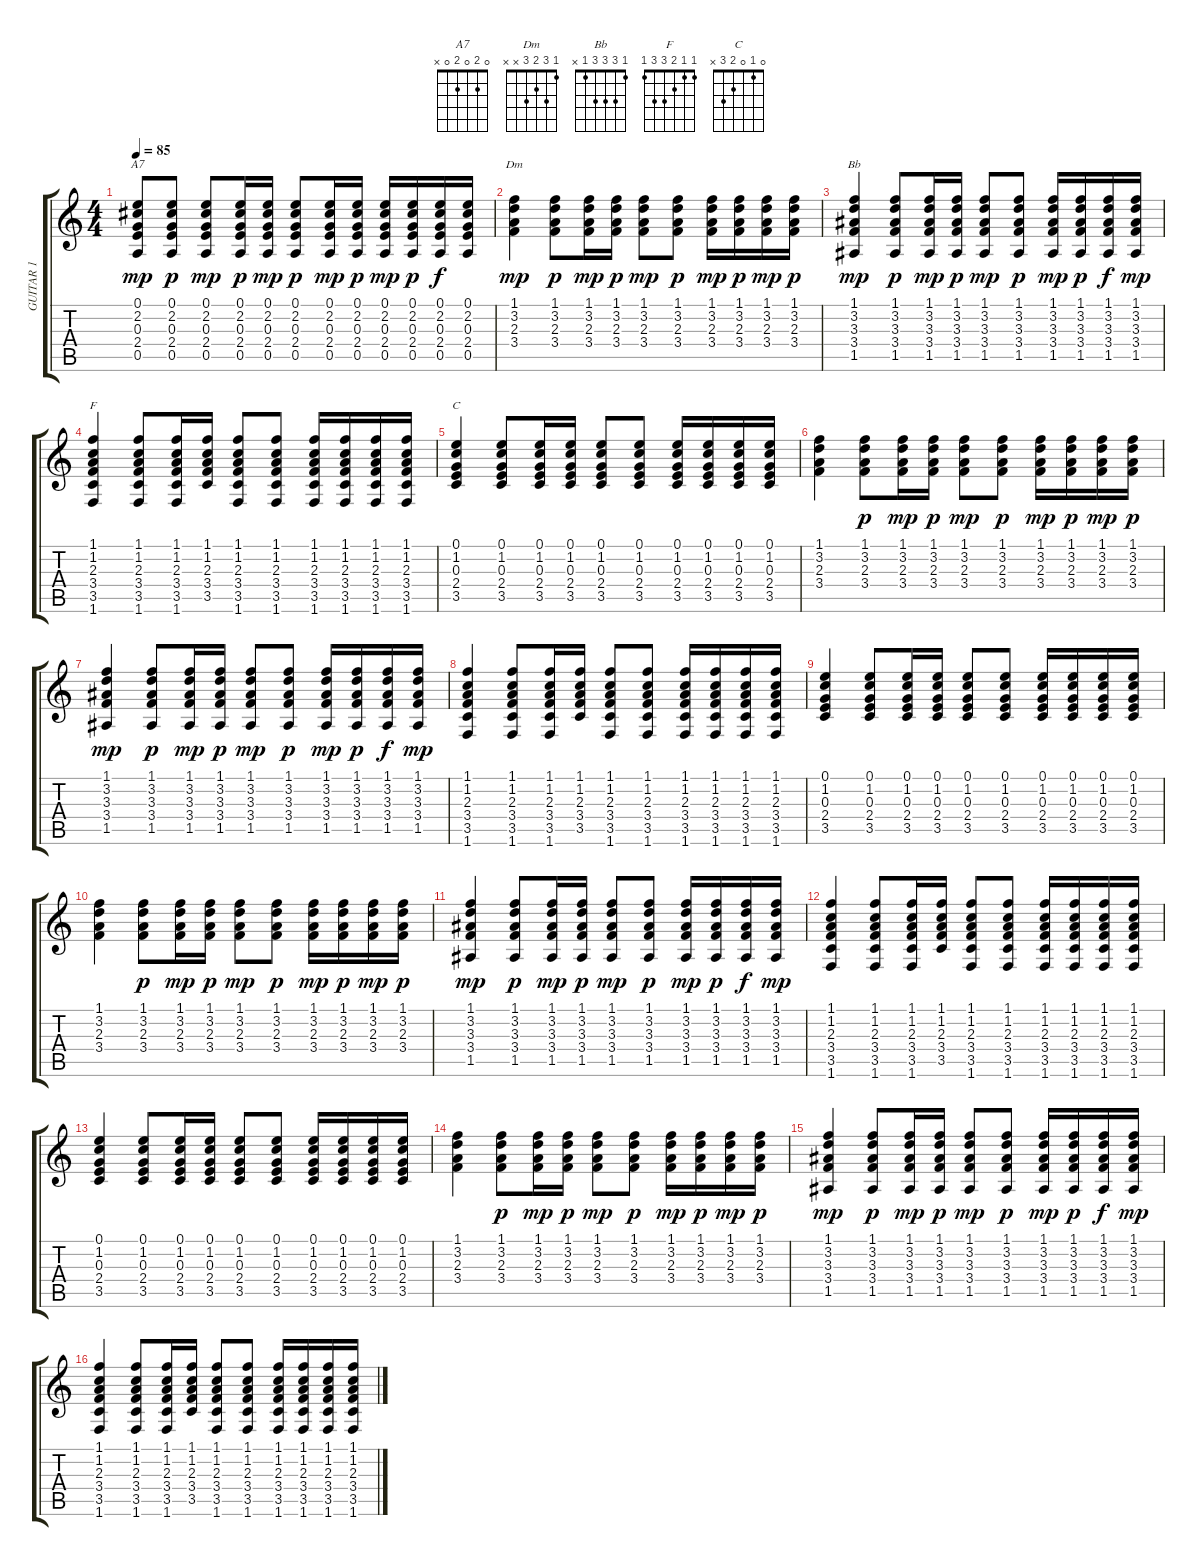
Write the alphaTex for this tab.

\track ("GUITAR 1" "GUITAR 1") {instrument acousticguitarsteel}
\staff {score tabs}
\tuning (E4 B3 G3 D3 A2 E2) {hide}
\chord ("A7" 0 2 0 2 0 x)
\chord ("Dm" 1 3 2 3 x x)
\chord ("Bb" 1 3 3 3 1 x)
\chord ("F" 1 1 2 3 3 1)
\chord ("C" 0 1 0 2 3 x)
\ts (4 4)
\tempo 85
\clef g2
\ks c
(0.1 2.2 0.3 2.4 0.5).8{ch "A7" dy mp} (0.1 2.2 0.3 2.4 0.5).8{dy p} (0.1 2.2 0.3 2.4 0.5).8{dy mp} (0.1 2.2 0.3 2.4 0.5).16{dy p} (0.1 2.2 0.3 2.4 0.5).16{dy mp} (0.1 2.2 0.3 2.4 0.5).8{dy p} (0.1 2.2 0.3 2.4 0.5).16{dy mp} (0.1 2.2 0.3 2.4 0.5).16{dy p} (0.1 2.2 0.3 2.4 0.5).16{dy mp} (0.1 2.2 0.3 2.4 0.5).16{dy p} (0.1 2.2 0.3 2.4 0.5).16{dy f} (0.1 2.2 0.3 2.4 0.5).16 |
(1.1 3.2 2.3 3.4).4{ch "Dm" dy mp} (1.1 3.2 2.3 3.4).8{dy p} (1.1 3.2 2.3 3.4).16{dy mp} (1.1 3.2 2.3 3.4).16{dy p} (1.1 3.2 2.3 3.4).8{dy mp} (1.1 3.2 2.3 3.4).8{dy p} (1.1 3.2 2.3 3.4).16{dy mp} (1.1 3.2 2.3 3.4).16{dy p} (1.1 3.2 2.3 3.4).16{dy mp} (1.1 3.2 2.3 3.4).16{dy p} |
(1.1 3.2 3.3 3.4 1.5).4{ch "Bb" dy mp} (1.1 3.2 3.3 3.4 1.5).8{dy p} (1.1 3.2 3.3 3.4 1.5).16{dy mp} (1.1 3.2 3.3 3.4 1.5).16{dy p} (1.1 3.2 3.3 3.4 1.5).8{dy mp} (1.1 3.2 3.3 3.4 1.5).8{dy p} (1.1 3.2 3.3 3.4 1.5).16{dy mp} (1.1 3.2 3.3 3.4 1.5).16{dy p} (1.1 3.2 3.3 3.4 1.5).16{dy f} (1.1 3.2 3.3 3.4 1.5).16{dy mp} |
(1.1 1.2 2.3 3.4 3.5 1.6).4{ch "F"} (1.1 1.2 2.3 3.4 3.5 1.6).8 (1.1 1.2 2.3 3.4 3.5 1.6).16 (1.1 1.2 2.3 3.4 3.5).16 (1.1 1.2 2.3 3.4 3.5 1.6).8 (1.1 1.2 2.3 3.4 3.5 1.6).8 (1.1 1.2 2.3 3.4 3.5 1.6).16 (1.1 1.2 2.3 3.4 3.5 1.6).16 (1.1 1.2 2.3 3.4 3.5 1.6).16 (1.1 1.2 2.3 3.4 3.5 1.6).16 |
(0.1 1.2 0.3 2.4 3.5).4{ch "C"} (0.1 1.2 0.3 2.4 3.5).8 (0.1 1.2 0.3 2.4 3.5).16 (0.1 1.2 0.3 2.4 3.5).16 (0.1 1.2 0.3 2.4 3.5).8 (0.1 1.2 0.3 2.4 3.5).8 (0.1 1.2 0.3 2.4 3.5).16 (0.1 1.2 0.3 2.4 3.5).16 (0.1 1.2 0.3 2.4 3.5).16 (0.1 1.2 0.3 2.4 3.5).16 |
(1.1 3.2 2.3 3.4).4 (1.1 3.2 2.3 3.4).8{dy p} (1.1 3.2 2.3 3.4).16{dy mp} (1.1 3.2 2.3 3.4).16{dy p} (1.1 3.2 2.3 3.4).8{dy mp} (1.1 3.2 2.3 3.4).8{dy p} (1.1 3.2 2.3 3.4).16{dy mp} (1.1 3.2 2.3 3.4).16{dy p} (1.1 3.2 2.3 3.4).16{dy mp} (1.1 3.2 2.3 3.4).16{dy p} |
(1.1 3.2 3.3 3.4 1.5).4{dy mp} (1.1 3.2 3.3 3.4 1.5).8{dy p} (1.1 3.2 3.3 3.4 1.5).16{dy mp} (1.1 3.2 3.3 3.4 1.5).16{dy p} (1.1 3.2 3.3 3.4 1.5).8{dy mp} (1.1 3.2 3.3 3.4 1.5).8{dy p} (1.1 3.2 3.3 3.4 1.5).16{dy mp} (1.1 3.2 3.3 3.4 1.5).16{dy p} (1.1 3.2 3.3 3.4 1.5).16{dy f} (1.1 3.2 3.3 3.4 1.5).16{dy mp} |
(1.1 1.2 2.3 3.4 3.5 1.6).4 (1.1 1.2 2.3 3.4 3.5 1.6).8 (1.1 1.2 2.3 3.4 3.5 1.6).16 (1.1 1.2 2.3 3.4 3.5).16 (1.1 1.2 2.3 3.4 3.5 1.6).8 (1.1 1.2 2.3 3.4 3.5 1.6).8 (1.1 1.2 2.3 3.4 3.5 1.6).16 (1.1 1.2 2.3 3.4 3.5 1.6).16 (1.1 1.2 2.3 3.4 3.5 1.6).16 (1.1 1.2 2.3 3.4 3.5 1.6).16 |
(0.1 1.2 0.3 2.4 3.5).4 (0.1 1.2 0.3 2.4 3.5).8 (0.1 1.2 0.3 2.4 3.5).16 (0.1 1.2 0.3 2.4 3.5).16 (0.1 1.2 0.3 2.4 3.5).8 (0.1 1.2 0.3 2.4 3.5).8 (0.1 1.2 0.3 2.4 3.5).16 (0.1 1.2 0.3 2.4 3.5).16 (0.1 1.2 0.3 2.4 3.5).16 (0.1 1.2 0.3 2.4 3.5).16 |
(1.1 3.2 2.3 3.4).4 (1.1 3.2 2.3 3.4).8{dy p} (1.1 3.2 2.3 3.4).16{dy mp} (1.1 3.2 2.3 3.4).16{dy p} (1.1 3.2 2.3 3.4).8{dy mp} (1.1 3.2 2.3 3.4).8{dy p} (1.1 3.2 2.3 3.4).16{dy mp} (1.1 3.2 2.3 3.4).16{dy p} (1.1 3.2 2.3 3.4).16{dy mp} (1.1 3.2 2.3 3.4).16{dy p} |
(1.1 3.2 3.3 3.4 1.5).4{dy mp} (1.1 3.2 3.3 3.4 1.5).8{dy p} (1.1 3.2 3.3 3.4 1.5).16{dy mp} (1.1 3.2 3.3 3.4 1.5).16{dy p} (1.1 3.2 3.3 3.4 1.5).8{dy mp} (1.1 3.2 3.3 3.4 1.5).8{dy p} (1.1 3.2 3.3 3.4 1.5).16{dy mp} (1.1 3.2 3.3 3.4 1.5).16{dy p} (1.1 3.2 3.3 3.4 1.5).16{dy f} (1.1 3.2 3.3 3.4 1.5).16{dy mp} |
(1.1 1.2 2.3 3.4 3.5 1.6).4 (1.1 1.2 2.3 3.4 3.5 1.6).8 (1.1 1.2 2.3 3.4 3.5 1.6).16 (1.1 1.2 2.3 3.4 3.5).16 (1.1 1.2 2.3 3.4 3.5 1.6).8 (1.1 1.2 2.3 3.4 3.5 1.6).8 (1.1 1.2 2.3 3.4 3.5 1.6).16 (1.1 1.2 2.3 3.4 3.5 1.6).16 (1.1 1.2 2.3 3.4 3.5 1.6).16 (1.1 1.2 2.3 3.4 3.5 1.6).16 |
(0.1 1.2 0.3 2.4 3.5).4 (0.1 1.2 0.3 2.4 3.5).8 (0.1 1.2 0.3 2.4 3.5).16 (0.1 1.2 0.3 2.4 3.5).16 (0.1 1.2 0.3 2.4 3.5).8 (0.1 1.2 0.3 2.4 3.5).8 (0.1 1.2 0.3 2.4 3.5).16 (0.1 1.2 0.3 2.4 3.5).16 (0.1 1.2 0.3 2.4 3.5).16 (0.1 1.2 0.3 2.4 3.5).16 |
(1.1 3.2 2.3 3.4).4 (1.1 3.2 2.3 3.4).8{dy p} (1.1 3.2 2.3 3.4).16{dy mp} (1.1 3.2 2.3 3.4).16{dy p} (1.1 3.2 2.3 3.4).8{dy mp} (1.1 3.2 2.3 3.4).8{dy p} (1.1 3.2 2.3 3.4).16{dy mp} (1.1 3.2 2.3 3.4).16{dy p} (1.1 3.2 2.3 3.4).16{dy mp} (1.1 3.2 2.3 3.4).16{dy p} |
(1.1 3.2 3.3 3.4 1.5).4{dy mp} (1.1 3.2 3.3 3.4 1.5).8{dy p} (1.1 3.2 3.3 3.4 1.5).16{dy mp} (1.1 3.2 3.3 3.4 1.5).16{dy p} (1.1 3.2 3.3 3.4 1.5).8{dy mp} (1.1 3.2 3.3 3.4 1.5).8{dy p} (1.1 3.2 3.3 3.4 1.5).16{dy mp} (1.1 3.2 3.3 3.4 1.5).16{dy p} (1.1 3.2 3.3 3.4 1.5).16{dy f} (1.1 3.2 3.3 3.4 1.5).16{dy mp} |
(1.1 1.2 2.3 3.4 3.5 1.6).4 (1.1 1.2 2.3 3.4 3.5 1.6).8 (1.1 1.2 2.3 3.4 3.5 1.6).16 (1.1 1.2 2.3 3.4 3.5).16 (1.1 1.2 2.3 3.4 3.5 1.6).8 (1.1 1.2 2.3 3.4 3.5 1.6).8 (1.1 1.2 2.3 3.4 3.5 1.6).16 (1.1 1.2 2.3 3.4 3.5 1.6).16 (1.1 1.2 2.3 3.4 3.5 1.6).16 (1.1 1.2 2.3 3.4 3.5 1.6).16
